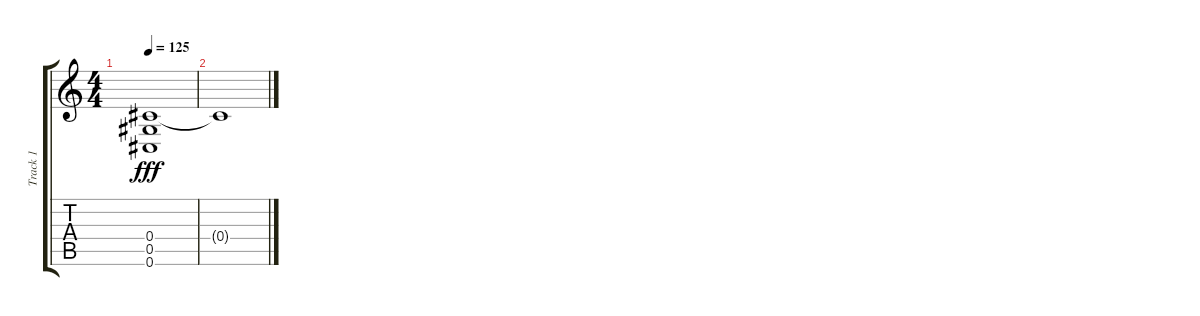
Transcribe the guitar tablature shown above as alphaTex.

\track ("Track 1" "Track 1") {instrument acousticguitarsteel}
\staff {score tabs}
\tuning (Eb4 Bb3 Gb3 Db3 Ab2 Db2) {hide}
\ts (4 4)
\tempo 125
\clef g2
\ks c
(0.4 0.5 0.6).1{dy fff} |
0.4{t}.1
